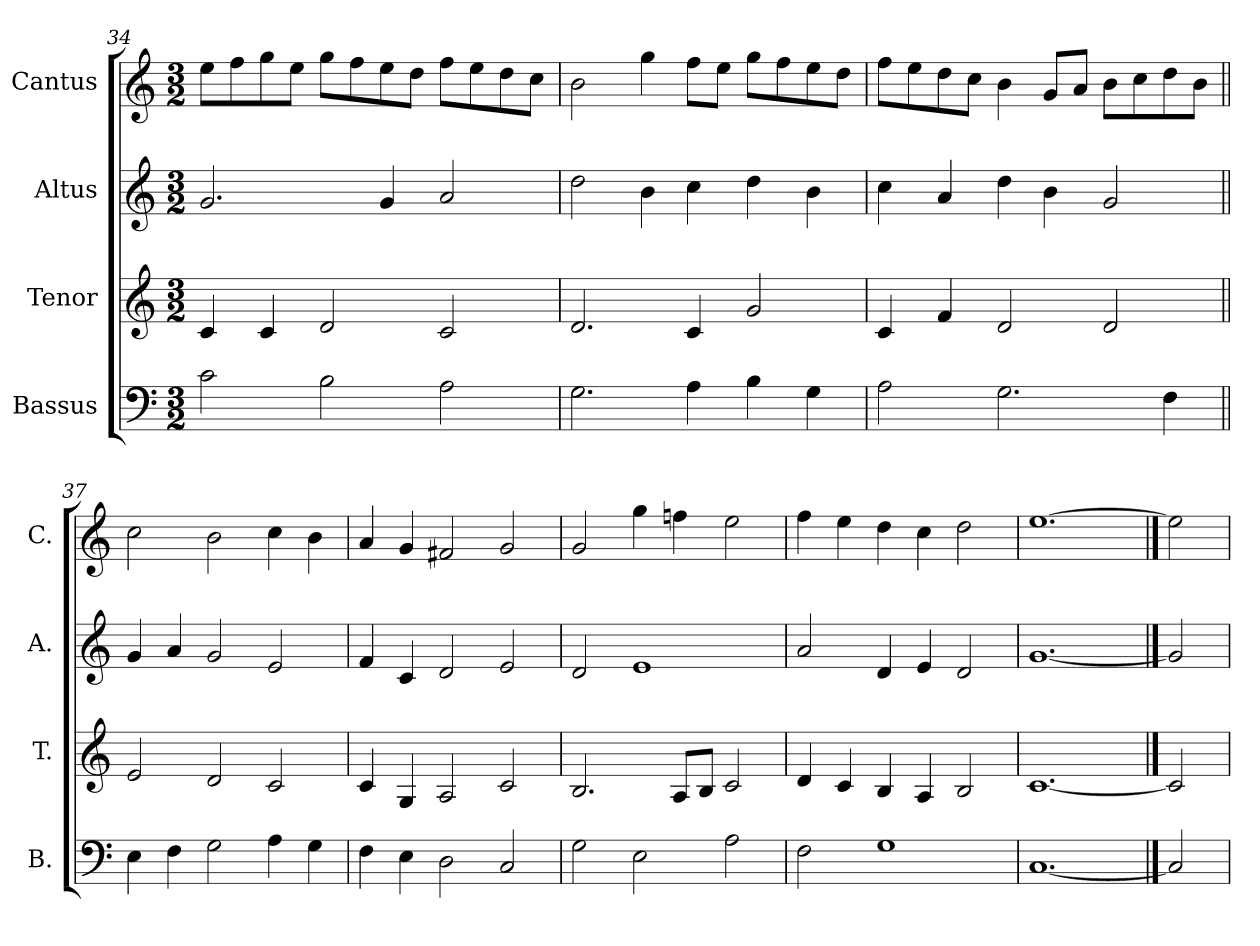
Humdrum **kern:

**kern	**kern	**kern	**kern
*part4	*part3	*part2	*part1
*staff4	*staff3	*staff2	*staff1
*I"Bassus	*I"Tenor	*I"Altus	*I"Cantus
*I'B.	*I'T.	*I'A.	*I'C.
*clefF4	*clefG2	*clefG2	*clefG2
*k[]	*k[]	*k[]	*k[]
*M3/2	*M3/2	*M3/2	*M3/2
=34	=34	=34	=34
2c\	4c/	2.g/	8ee\L
.	.	.	8ff\
.	4c/	.	8gg\
.	.	.	8ee\J
2B\	2d/	.	8gg\L
.	.	.	8ff\
.	.	4g/	8ee\
.	.	.	8dd\J
2A\	2c/	2a/	8ff\L
.	.	.	8ee\
.	.	.	8dd\
.	.	.	8cc\J
=35	=35	=35	=35
2.G\	2.d/	2dd\	2b\
.	.	4b\	4gg\
4A\	4c/	4cc\	8ff\L
.	.	.	8ee\J
4B\	2g/	4dd\	8gg\L
.	.	.	8ff\
4G\	.	4b\	8ee\
.	.	.	8dd\J
!!LO:PB:g=z
=36	=36	=36	=36
2A\	4c/	4cc\	8ff\L
.	.	.	8ee\
.	4f/	4a/	8dd\
.	.	.	8cc\J
2.G\	2d/	4dd\	4b\
.	.	4b\	8g/L
.	.	.	8a/J
.	2d/	2g/	8b\L
.	.	.	8cc\
4F\	.	.	8dd\
.	.	.	8b\J
=37||	=37||	=37||	=37||
4E\	2e/	4g/	2cc\
4F\	.	4a/	.
2G\	2d/	2g/	2b\
4A\	2c/	2e/	4cc\
4G\	.	.	4b\
=38	=38	=38	=38
4F\	4c/	4f/	4a/
4E\	4G/	4c/	4g/
2D\	2A/	2d/	2f#X/
2C/	2c/	2e/	2g/
=39	=39	=39	=39
2G\	2.B/	2d/	2g/
2E\	.	1e	4gg\
.	8A/L	.	4ffn\
.	8B/J	.	.
2A\	2c/	.	2ee\
=40	=40	=40	=40
2F\	4d/	2a/	4ff\
.	4c/	.	4ee\
1G	4B/	4d/	4dd\
.	4A/	4e/	4cc\
.	2B/	2d/	2dd\
=41	=41	=41	=41
[1.C	[1.c	[1.g	[1.ee
==42	==42	==42	==42
2C]	2c]	2g]	2ee]
=	=	=	=
*-	*-	*-	*-
